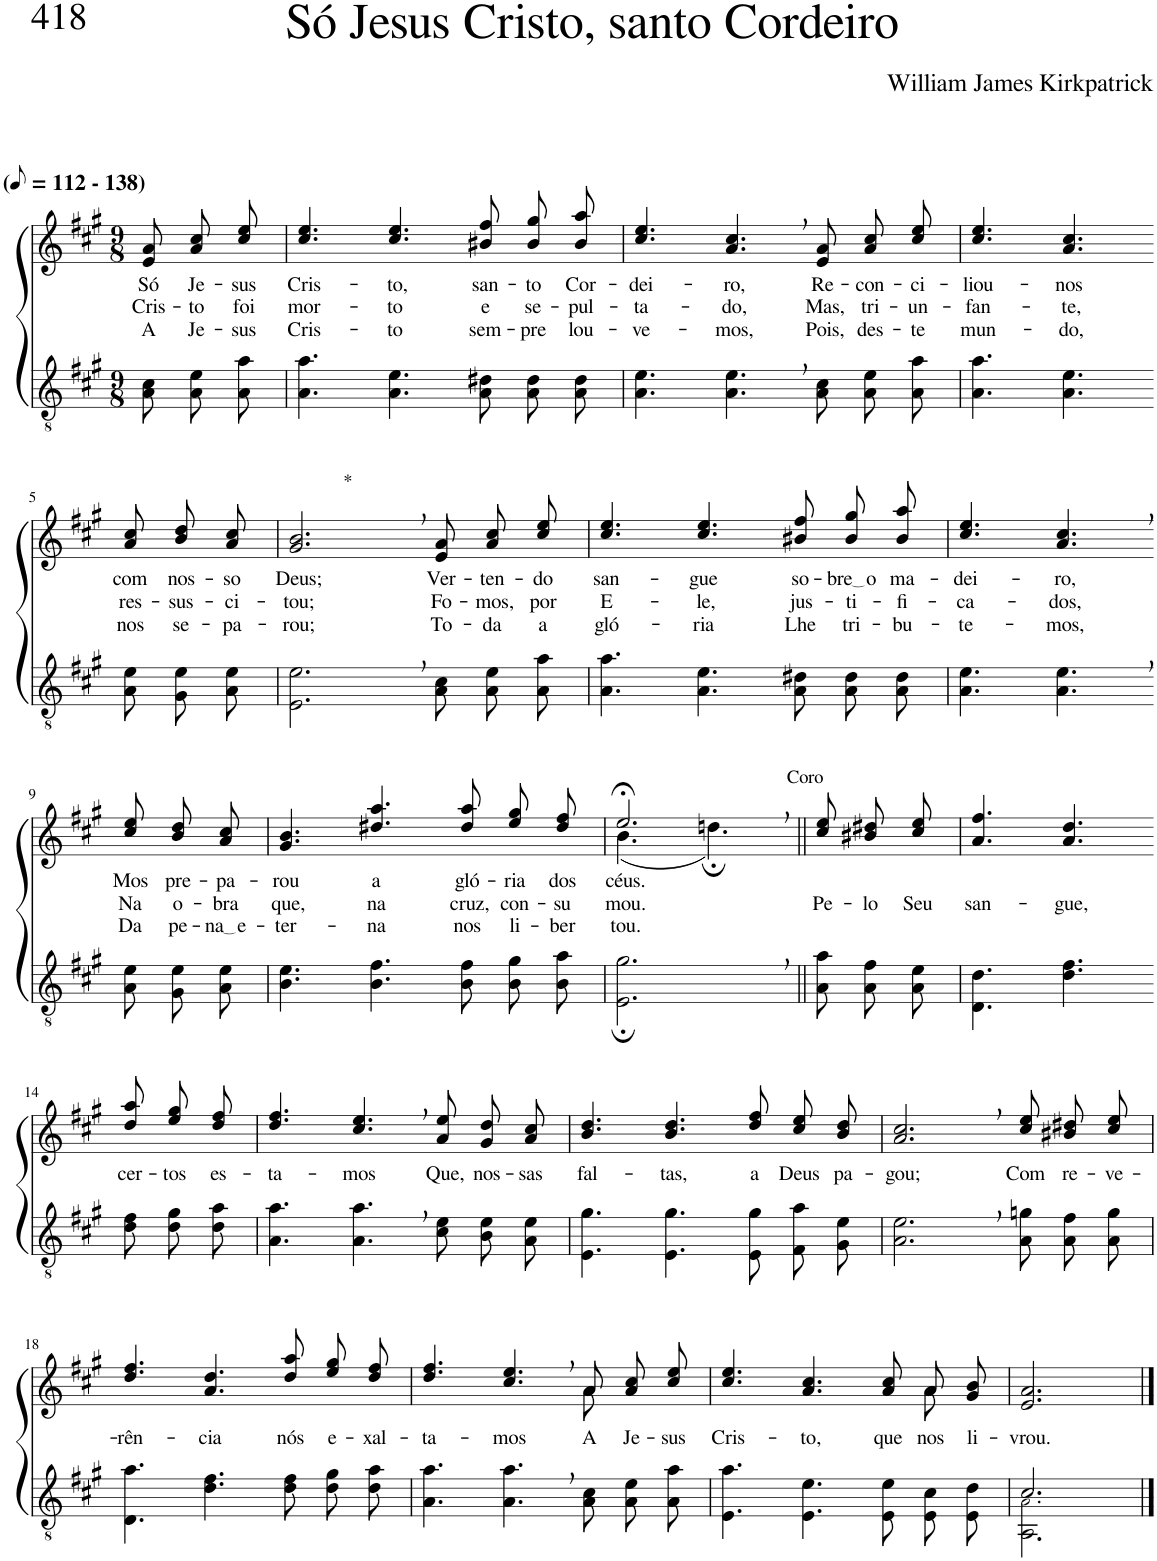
**kern	**kern	**text	**text	**text
*part2	*part1	*part1	*part1	*part1
*staff2	*staff1	*staff1	*staff1	*staff1
*I"Parte III e IV	*I"Parte I e II	*	*	*
*clefGv2	*clefG2	*	*	*
*Trd4c7	*Trd4c7	*	*	*
*k[f#c#g#]	*k[f#c#g#]	*	*	*
*M9/8	*M9/8	*	*	*
*MM56	*MM56	*	*	*
=1	=1	=1	=1	=1
!	!LO:TX:a:B:t=(	!	!	!
!	!LO:TX:a:B:t=- 138)	!	!	!
!	!	!LO:LY:b	!LO:LY:b	!LO:LY:b
8A\ 8c#\L	8e/ 8a/L	Só	Cris-	A
!	!	!LO:LY:b	!LO:LY:b	!LO:LY:b
8A\ 8e\	8a/ 8cc#/	Je-	-to	Je-
!	!	!LO:LY:b	!LO:LY:b	!LO:LY:b
8A\ 8a\J	8cc#/ 8ee/J	-sus	foi	-sus
=2	=2	=2	=2	=2
!	!	!LO:LY:b	!LO:LY:b	!LO:LY:b
4.A\ 4.a\	4.cc#/ 4.ee/	Cris-	mor-	Cris-
!	!	!LO:LY:b	!LO:LY:b	!LO:LY:b
4.A\ 4.e\	4.cc#/ 4.ee/	-to,	-to	-to
!	!	!LO:LY:b	!LO:LY:b	!LO:LY:b
8A\ 8d#X\L	8b#X\ 8ff#\L	san-	e	sem-
!	!	!LO:LY:b	!LO:LY:b	!LO:LY:b
8A\ 8d#\	8b#\ 8gg#\	-to	se-	-pre
!	!	!LO:LY:b	!LO:LY:b	!LO:LY:b
8A\ 8d#\J	8b#\ 8aa\J	Cor-	-pul-	lou-
=3	=3	=3	=3	=3
!	!	!LO:LY:b	!LO:LY:b	!LO:LY:b
4.A\ 4.e\	4.cc#/ 4.ee/	-dei-	-ta-	-ve-
!	!	!LO:LY:b	!LO:LY:b	!LO:LY:b
4.A\, 4.e\,	4.a/, 4.cc#/,	-ro,	-do,	-mos,
!	!	!LO:LY:b	!LO:LY:b	!LO:LY:b
8A\ 8c#\L	8e/ 8a/L	Re-	Mas,	Pois,
!	!	!LO:LY:b	!LO:LY:b	!LO:LY:b
8A\ 8e\	8a/ 8cc#/	-con-	tri-	des-
!	!	!LO:LY:b	!LO:LY:b	!LO:LY:b
8A\ 8a\J	8cc#/ 8ee/J	-ci-	-un-	-te
=4	=4	=4	=4	=4
!	!	!LO:LY:b	!LO:LY:b	!LO:LY:b
4.A\ 4.a\	4.cc#/ 4.ee/	-liou-	-fan-	mun-
!	!	!LO:LY:b	!LO:LY:b	!LO:LY:b
4.A\ 4.e\	4.a/ 4.cc#/	-nos	-te,	-do,
!!LO:LB:g=z
=5-	=5-	=5-	=5-	=5-
!	!	!LO:LY:b	!LO:LY:b	!LO:LY:b
8A\ 8e\L	8a\ 8cc#\L	com	res-	nos
!	!	!LO:LY:b	!LO:LY:b	!LO:LY:b
8G#\ 8e\	8b\ 8dd\	nos-	-sus-	se-
!	!	!LO:LY:b	!LO:LY:b	!LO:LY:b
8A\ 8e\J	8a\ 8cc#\J	-so	-ci-	-pa-
=6	=6	=6	=6	=6
!	!LO:TX:a:t=*	!	!	!
!	!	!LO:LY:b	!LO:LY:b	!LO:LY:b
2.E\, 2.e\,	2.g#/, 2.b/,	Deus;	-tou;	-rou;
!	!	!LO:LY:b	!LO:LY:b	!LO:LY:b
8A\ 8c#\L	8e/ 8a/L	Ver-	Fo-	To-
!	!	!LO:LY:b	!LO:LY:b	!LO:LY:b
8A\ 8e\	8a/ 8cc#/	-ten-	-mos,	-da
!	!	!LO:LY:b	!LO:LY:b	!LO:LY:b
8A\ 8a\J	8cc#/ 8ee/J	-do	por	a
=7	=7	=7	=7	=7
!	!	!LO:LY:b	!LO:LY:b	!LO:LY:b
4.A\ 4.a\	4.cc#/ 4.ee/	san-	E-	gló-
!	!	!LO:LY:b	!LO:LY:b	!LO:LY:b
4.A\ 4.e\	4.cc#/ 4.ee/	-gue	-le,	-ria
!	!	!LO:LY:b	!LO:LY:b	!LO:LY:b
8A\ 8d#X\L	8b#X\ 8ff#\L	so-	jus-	Lhe
!	!	!LO:LY:b	!LO:LY:b	!LO:LY:b
8A\ 8d#\	8b#\ 8gg#\	bre o	-ti-	tri-
!	!	!LO:LY:b	!LO:LY:b	!LO:LY:b
8A\ 8d#\J	8b#\ 8aa\J	ma-	-fi-	-bu-
=8	=8	=8	=8	=8
!	!	!LO:LY:b	!LO:LY:b	!LO:LY:b
4.A\ 4.e\	4.cc#/ 4.ee/	-dei-	-ca-	-te-
!	!	!LO:LY:b	!LO:LY:b	!LO:LY:b
4.A\, 4.e\,	4.a/, 4.cc#/,	-ro,	-dos,	-mos,
!!LO:LB:g=z
=9-	=9-	=9-	=9-	=9-
!	!	!LO:LY:b	!LO:LY:b	!LO:LY:b
8A\ 8e\L	8cc#\ 8ee\L	Mos	Na	Da
!	!	!LO:LY:b	!LO:LY:b	!LO:LY:b
8G#\ 8e\	8b\ 8dd\	pre-	o-	pe-
!	!	!LO:LY:b	!LO:LY:b	!LO:LY:b
8A\ 8e\J	8a\ 8cc#\J	-pa-	-bra	na e
=10	=10	=10	=10	=10
!	!	!LO:LY:b	!LO:LY:b	!LO:LY:b
4.B\ 4.e\	4.g#/ 4.b/	-rou	que,	-ter-
!	!	!LO:LY:b	!LO:LY:b	!LO:LY:b
4.B\ 4.f#\	4.dd#X/ 4.aa/	a	na	-na
!	!	!LO:LY:b	!LO:LY:b	!LO:LY:b
8B\ 8f#\L	8dd#\ 8aa\L	gló-	cruz,	nos
!	!	!LO:LY:b	!LO:LY:b	!LO:LY:b
8B\ 8g#\	8ee\ 8gg#\	-ria	con-	li-
!	!	!LO:LY:b	!LO:LY:b	!LO:LY:b
8B\ 8a\J	8dd#\ 8ff#\J	dos	-su-	-ber-
=11	=11	=11	=11	=11
*	*^	*	*	*
!	!	!	!LO:LY:b	!LO:LY:b	!LO:LY:b
2.E\;, 2.g#\;,	2.ee;<,/	(4.b\	céus.	-mou.	-tou.
!	!	!LO:TX:a:t=Coro	!	!	!
.	.	4.ddn;\)	.	.	.
=12||	=12||	=12||	=12||	=12||	=12||
!	!	!	!	!LO:LY:b	!
*	*v	*v	*	*	*
8A\ 8a\L	8cc#\ 8ee\L	.	Pe-	.
!	!	!	!LO:LY:b	!
8A\ 8f#\	8b#X\ 8dd#X\	.	-lo	.
!	!	!	!LO:LY:b	!
8A\ 8e\J	8cc#\ 8ee\J	.	Seu	.
=13	=13	=13	=13	=13
!	!	!	!LO:LY:b	!
4.D\ 4.d\	4.a/ 4.ff#/	.	san-	.
!	!	!	!LO:LY:b	!
4.d\ 4.f#\	4.a/ 4.dd/	.	-gue,	.
!!LO:LB:g=z
=14-	=14-	=14-	=14-	=14-
!	!	!LO:LY:b	!	!
8d\ 8f#\L	8dd\ 8aa\L	cer-	.	.
!	!	!LO:LY:b	!	!
8d\ 8g#\	8ee\ 8gg#\	-tos	.	.
!	!	!LO:LY:b	!	!
8d\ 8a\J	8dd\ 8ff#\J	es-	.	.
=15	=15	=15	=15	=15
!	!	!LO:LY:b	!	!
4.A\ 4.a\	4.dd/ 4.ff#/	-ta-	.	.
!	!	!LO:LY:b	!	!
4.A\, 4.a\,	4.cc#/, 4.ee/,	-mos	.	.
!	!	!LO:LY:b	!	!
8c#\ 8e\L	8a\ 8ee\L	Que,	.	.
!	!	!LO:LY:b	!	!
8B\ 8e\	8g#\ 8dd\	nos-	.	.
!	!	!LO:LY:b	!	!
8A\ 8e\J	8a\ 8cc#\J	-sas	.	.
=16	=16	=16	=16	=16
!	!	!LO:LY:b	!	!
4.E\ 4.g#\	4.b/ 4.dd/	fal-	.	.
!	!	!LO:LY:b	!	!
4.E\ 4.g#\	4.b/ 4.dd/	-tas,	.	.
!	!	!LO:LY:b	!	!
8E/ 8g#/L	8dd\ 8ff#\L	a	.	.
!	!	!LO:LY:b	!	!
8F#/ 8a/	8cc#\ 8ee\	Deus	.	.
!	!	!LO:LY:b	!	!
8G#/ 8e/J	8b\ 8dd\J	pa-	.	.
=17	=17	=17	=17	=17
!	!	!LO:LY:b	!	!
2.A\, 2.e\,	2.a/, 2.cc#/,	-gou;	.	.
!	!	!LO:LY:b	!	!
8A\ 8gn\L	8cc#\ 8ee\L	Com	.	.
!	!	!LO:LY:b	!	!
8A\ 8f#\	8b#X\ 8dd#X\	re-	.	.
!	!	!LO:LY:b	!	!
8A\ 8g\J	8cc#\ 8ee\J	-ve-	.	.
!!LO:LB:g=z
=18	=18	=18	=18	=18
!	!	!LO:LY:b	!	!
4.D\ 4.a\	4.dd/ 4.ff#/	-rên-	.	.
!	!	!LO:LY:b	!	!
4.d\ 4.f#\	4.a/ 4.dd/	-cia	.	.
!	!	!LO:LY:b	!	!
8d\ 8f#\L	8dd\ 8aa\L	nós	.	.
!	!	!LO:LY:b	!	!
8d\ 8g#\	8ee\ 8gg#\	e-	.	.
!	!	!LO:LY:b	!	!
8d\ 8a\J	8dd\ 8ff#\J	-xal-	.	.
=19	=19	=19	=19	=19
!	!	!LO:LY:b	!	!
*	*^	*	*	*
4.A\ 4.a\	4.dd/ 4.ff#/	2.ryy	-ta-	.	.
!	!	!	!LO:LY:b	!	!
4.A\, 4.a\,	4.cc#/, 4.ee/,	.	-mos	.	.
!	!	!	!LO:LY:b	!	!
8A\ 8c#\L	8a\L	8a\	A	.	.
!	!	!	!LO:LY:b	!	!
8A\ 8e\	8a\ 8cc#\	4ryy	Je-	.	.
!	!	!	!LO:LY:b	!	!
8A\ 8a\J	8cc#\ 8ee\J	.	-sus	.	.
=20	=20	=20	=20	=20	=20
!	!	!	!LO:LY:b	!	!
4.E\ 4.a\	4.cc#/ 4.ee/	2..ryy	Cris-	.	.
!	!	!	!LO:LY:b	!	!
4.E\ 4.e\	4.a/ 4.cc#/	.	-to,	.	.
!	!	!	!LO:LY:b	!	!
8E/ 8e/L	8a/ 8cc#/L	.	que	.	.
!	!	!	!LO:LY:b	!	!
8E/ 8c#/	8a/	8a\	nos	.	.
!	!	!	!LO:LY:b	!	!
8E/ 8d/J	8g#/ 8b/J	8ryy	li-	.	.
=21	=21	=21	=21	=21	=21
*^	*	*	*	*	*
!	!	!	!	!LO:LY:b	!	!
*	*	*v	*v	*	*	*
2.c#/	2.AA\ 2.A!\	2.e/ 2.a/	-vrou.	.	.
*v	*v	*	*	*	*
==	==	==	==	==
*-	*-	*-	*-	*-
